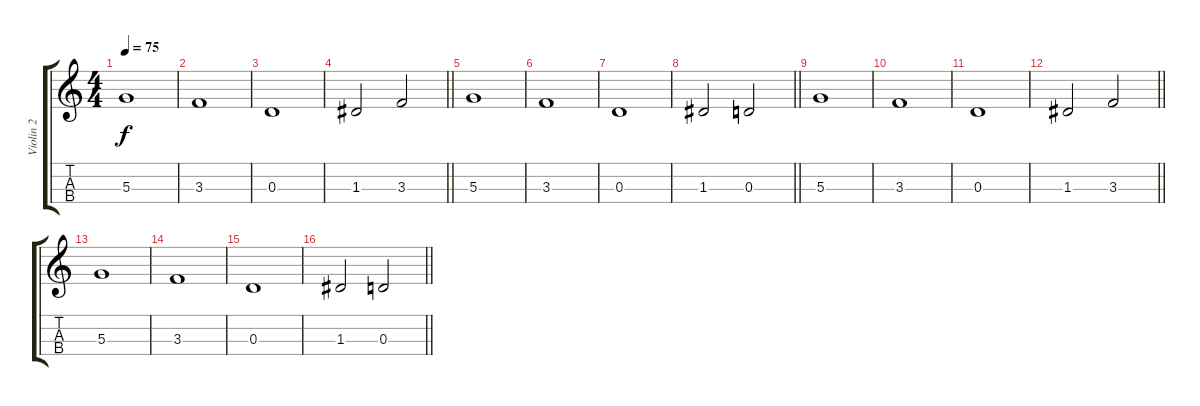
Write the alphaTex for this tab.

\track ("Violin 2" "Violin 2") {instrument stringensemble1}
\staff {score tabs}
\tuning (E5 A4 D4 G3) {hide}
\ts (4 4)
\tempo 75
\clef g2
\ks c
5.3.1{dy f instrument stringensemble1} |
3.3.1 |
0.3.1 |
\barLineRight lightlight
1.3.2 3.3.2 |
5.3.1 |
3.3.1 |
0.3.1 |
\barLineRight lightlight
1.3.2 0.3.2 |
5.3.1 |
3.3.1 |
0.3.1 |
\barLineRight lightlight
1.3.2 3.3.2 |
5.3.1 |
3.3.1 |
0.3.1 |
\barLineRight lightlight
1.3.2 0.3.2
